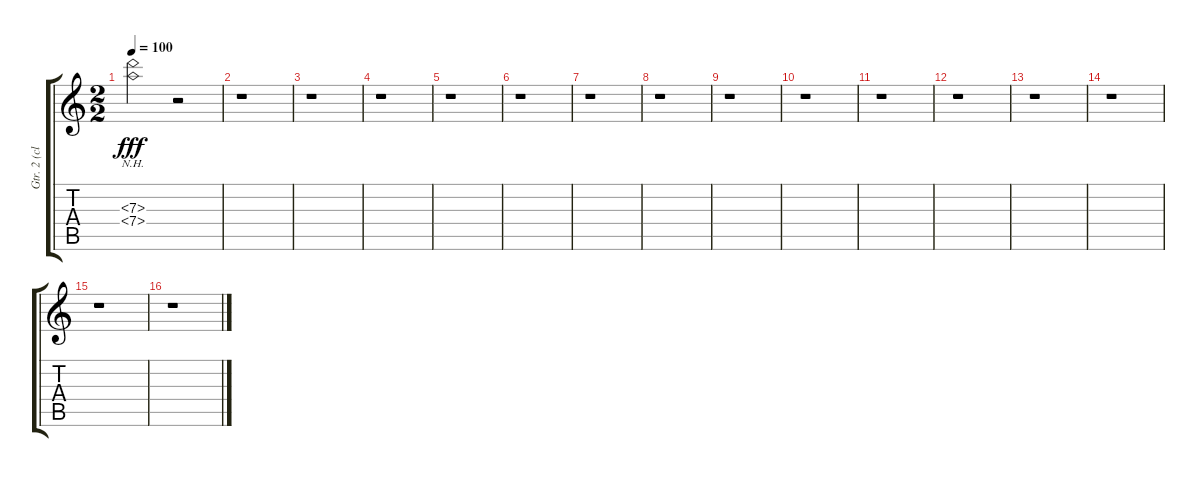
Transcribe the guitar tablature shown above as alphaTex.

\track ("Gtr. 2 (clean)" "Gtr. 2 (cl") {instrument electricguitarclean}
\staff {score tabs}
\tuning (E4 B3 G3 D3 A2 E2) {hide}
\ts (2 2)
\tempo 100
\clef g2
\ks c
(7.3{nh} 7.4{nh}).2{dy fff} r.2 |
r.1 |
r.1 |
r.1 |
r.1 |
r.1 |
r.1 |
r.1 |
r.1 |
r.1 |
r.1 |
r.1 |
r.1 |
r.1 |
r.1 |
r.1
